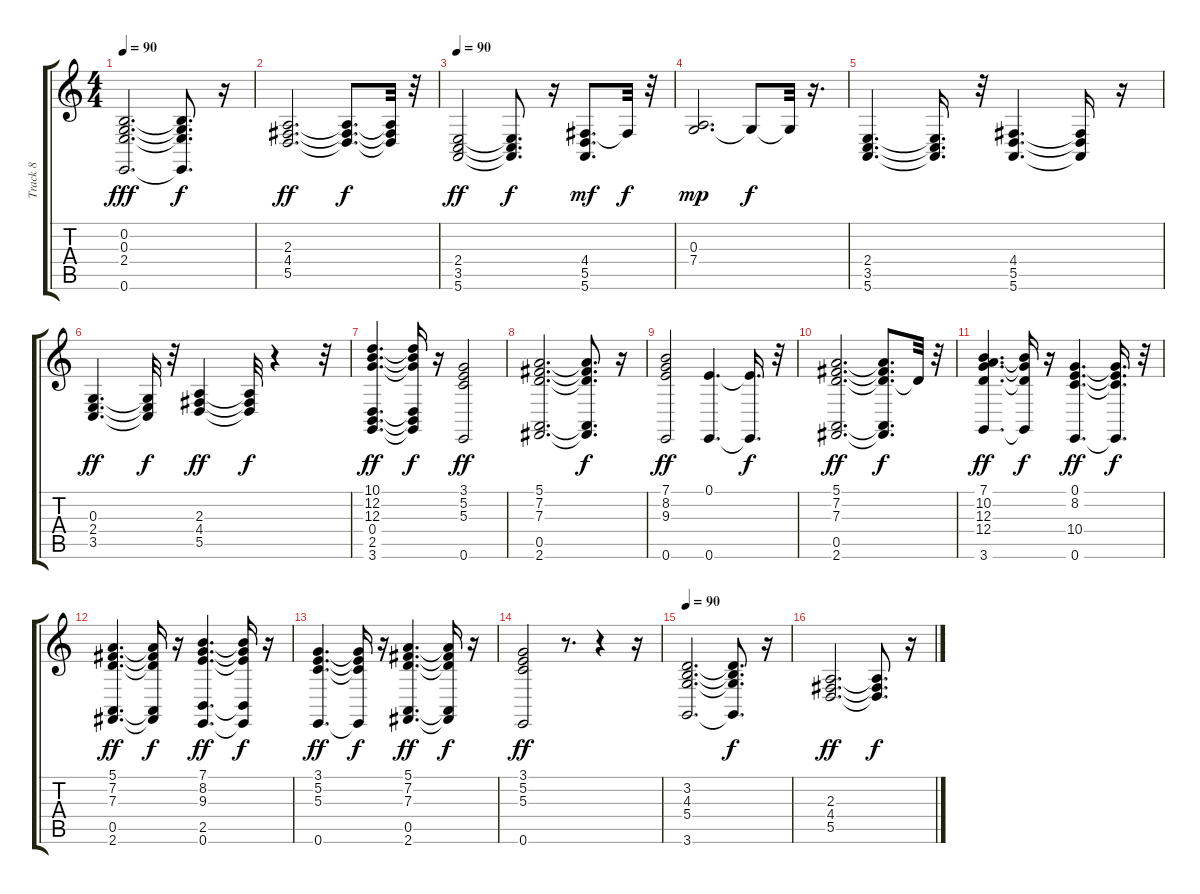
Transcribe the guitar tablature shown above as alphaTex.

\track ("Track 8" "Track 8") {instrument choiraahs}
\staff {score tabs}
\tuning (E4 B3 G3 D3 A2 E2) {hide}
\ts (4 4)
\tempo 90
\clef g2
\ks c
(0.2 0.3 2.4 0.6).2{d dy fff} (0.2{t} 0.3{t} 2.4{t} 0.6{t}).8{d dy f} r.16 |
(2.3 4.4 5.5).2{d dy ff} (2.3{t} 4.4{t} 5.5{t}).8{d dy f} (2.3{t} 4.4{t} 5.5{t}).32 r.32 |
\tempo 90
(2.4 3.5 5.6).2{dy ff} (2.4{t} 3.5{t} 5.6{t}).8{d dy f} r.16 (4.4 5.5 5.6).8{d dy mf} 4.4{t}.32{dy f} r.32 |
(0.3 7.4).2{d dy mp} 0.3{t}.8{dy f} 0.3{t}.32 r.16{d} |
(2.4 3.5 5.6).4{d} (2.4{t} 3.5{t} 5.6{t}).16{d} r.32 (4.4 5.5 5.6).4{d} (4.4{t} 5.5{t} 5.6{t}).16 r.16 |
(0.3 2.4 3.5).4{d dy ff} (0.3{t} 2.4{t} 3.5{t}).32{dy f} r.32 (2.3 4.4 5.5).4{dy ff} (2.3{t} 4.4{t} 5.5{t}).32{dy f} r.4 r.32 |
(10.1 12.2 12.3 0.4 2.5 3.6).4{d dy ff} (10.1{t} 12.2{t} 12.3{t} 0.4{t} 2.5{t} 3.6{t}).16{dy f} r.16 (3.1 5.2 5.3 0.6).2{dy ff} |
(5.1 7.2 7.3 0.5 2.6).2{d} (5.1{t} 7.2{t} 7.3{t} 0.5{t} 2.6{t}).8{d dy f} r.16 |
(7.1 8.2 9.3 0.6).2{dy ff} (0.1 0.6).4{d} (0.1{t} 0.6{t}).16{d dy f} r.32 |
(5.1 7.2 7.3 0.5 2.6).2{d dy ff} (5.1{t} 7.2{t} 7.3{t} 0.5{t} 2.6{t}).8{d dy f} 7.3{t}.32 r.32 |
(7.1 10.2 12.3 12.4 3.6).4{d dy ff} (7.1{t} 12.3{t} 12.4{t} 3.6{t}).16{dy f} r.16 (0.1 8.2 10.4 0.6).4{d dy ff} (0.1{t} 8.2{t} 10.4{t} 0.6{t}).16{d dy f} r.32 |
(5.1 7.2 7.3 0.5 2.6).4{d dy ff} (5.1{t} 7.2{t} 7.3{t} 0.5{t} 2.6{t}).16{dy f} r.16 (7.1 8.2 9.3 2.5 0.6).4{d dy ff} (7.1{t} 8.2{t} 9.3{t} 2.5{t} 0.6{t}).16{dy f} r.16 |
(3.1 5.2 5.3 0.6).4{d dy ff} (3.1{t} 5.2{t} 5.3{t} 0.6{t}).16{dy f} r.16 (5.1 7.2 7.3 0.5 2.6).4{d dy ff} (5.1{t} 7.2{t} 7.3{t} 0.5{t} 2.6{t}).16{dy f} r.16 |
(3.1 5.2 5.3 0.6).2{dy ff} r.8{d} r.4 r.16 |
\tempo 90
(3.2 4.3 5.4 3.6).2{d} (3.2{t} 4.3{t} 5.4{t} 3.6{t}).8{d dy f} r.16 |
(2.3 4.4 5.5).2{d dy ff} (2.3{t} 4.4{t} 5.5{t}).8{d dy f} r.16
